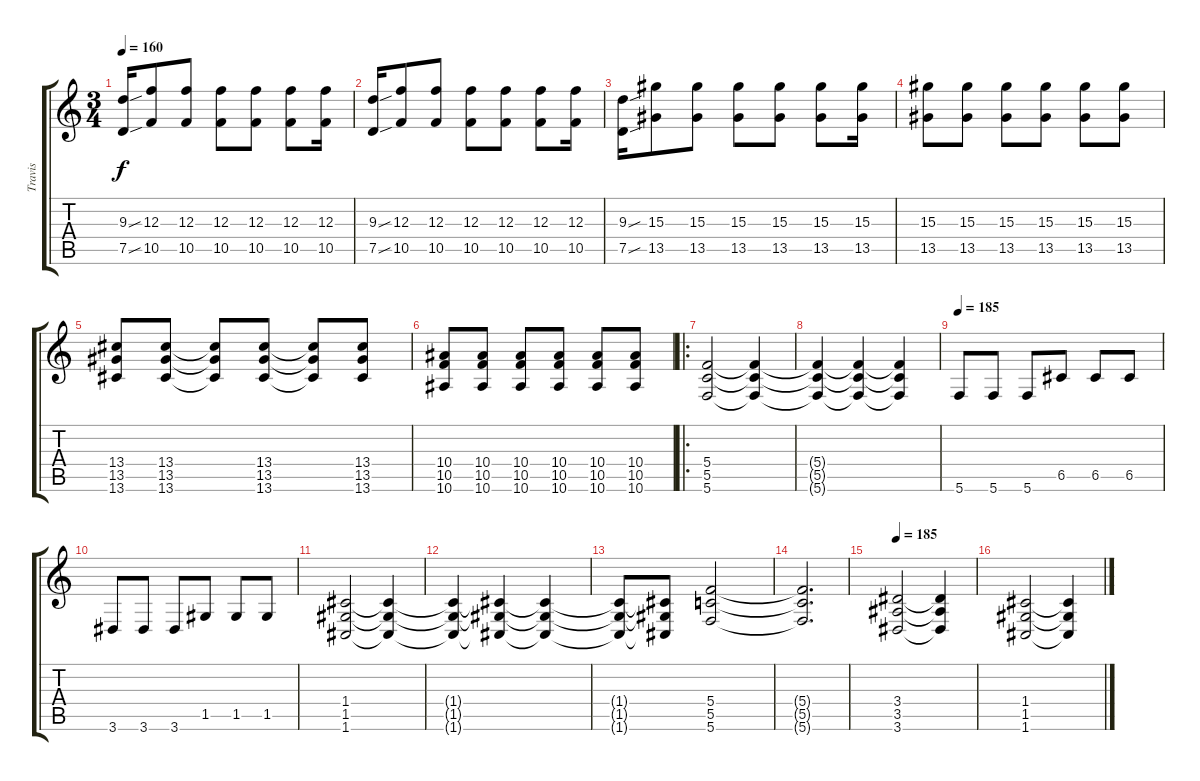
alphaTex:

\track ("Travis" "Travis") {instrument overdrivenguitar}
\staff {score tabs}
\tuning (D4 A3 F3 C3 G2 C2) {hide}
\ts (3 4)
\tempo 160
\clef g2
\ks c
(9.3{sou} 7.5{sou}).16{dy f} (12.3 10.5).8 (12.3 10.5).8 (12.3 10.5).8 (12.3 10.5).8 (12.3 10.5).8 (12.3 10.5).16 |
(9.3{sou} 7.5{sou}).16 (12.3 10.5).8 (12.3 10.5).8 (12.3 10.5).8 (12.3 10.5).8 (12.3 10.5).8 (12.3 10.5).16 |
(9.3{sou} 7.5{sou}).16{balance 13} (15.3 13.5).8 (15.3 13.5).8 (15.3 13.5).8 (15.3 13.5).8 (15.3 13.5).8 (15.3 13.5).16 |
(15.3 13.5).8 (15.3 13.5).8 (15.3 13.5).8 (15.3 13.5).8 (15.3 13.5).8 (15.3 13.5).8 |
(13.4 13.5 13.6).8 (13.4 13.5 13.6).8 (13.4{t} 13.5{t} 13.6{t}).8 (13.4 13.5 13.6).8 (13.4{t} 13.5{t} 13.6{t}).8 (13.4 13.5 13.6).8 |
(10.4 10.5 10.6).8 (10.4 10.5 10.6).8 (10.4 10.5 10.6).8 (10.4 10.5 10.6).8 (10.4 10.5 10.6).8 (10.4 10.5 10.6).8 |
\ro
(5.4 5.5 5.6).2{balance 8} (5.4{t} 5.5{t} 5.6{t}).4 |
(5.4{t} 5.5{t} 5.6{t}).4 (5.4{t} 5.5{t} 5.6{t}).4 (5.4{t} 5.5{t} 5.6{t}).4 |
\tempo 185
5.6.8 5.6.8 5.6.8 6.5.8 6.5.8 6.5.8 |
3.6.8 3.6.8 3.6.8 1.5.8 1.5.8 1.5.8 |
(1.4 1.5 1.6).2 (1.4{t} 1.5{t} 1.6{t}).4 |
(1.4{t} 1.5{t} 1.6{t}).4 (1.4{t} 1.5{t} 1.6{t}).4 (1.4{t} 1.5{t} 1.6{t}).4 |
(1.4{t} 1.5{t} 1.6{t}).8 (1.4{t} 1.5{t} 1.6{t}).8 (5.4 5.5 5.6).2 |
(5.4{t} 5.5{t} 5.6{t}).2{d} |
\tempo 185
(3.4 3.5 3.6).2 (3.4{t} 3.5{t} 3.6{t}).4 |
(1.4 1.5 1.6).2 (1.4{t} 1.5{t} 1.6{t}).4
